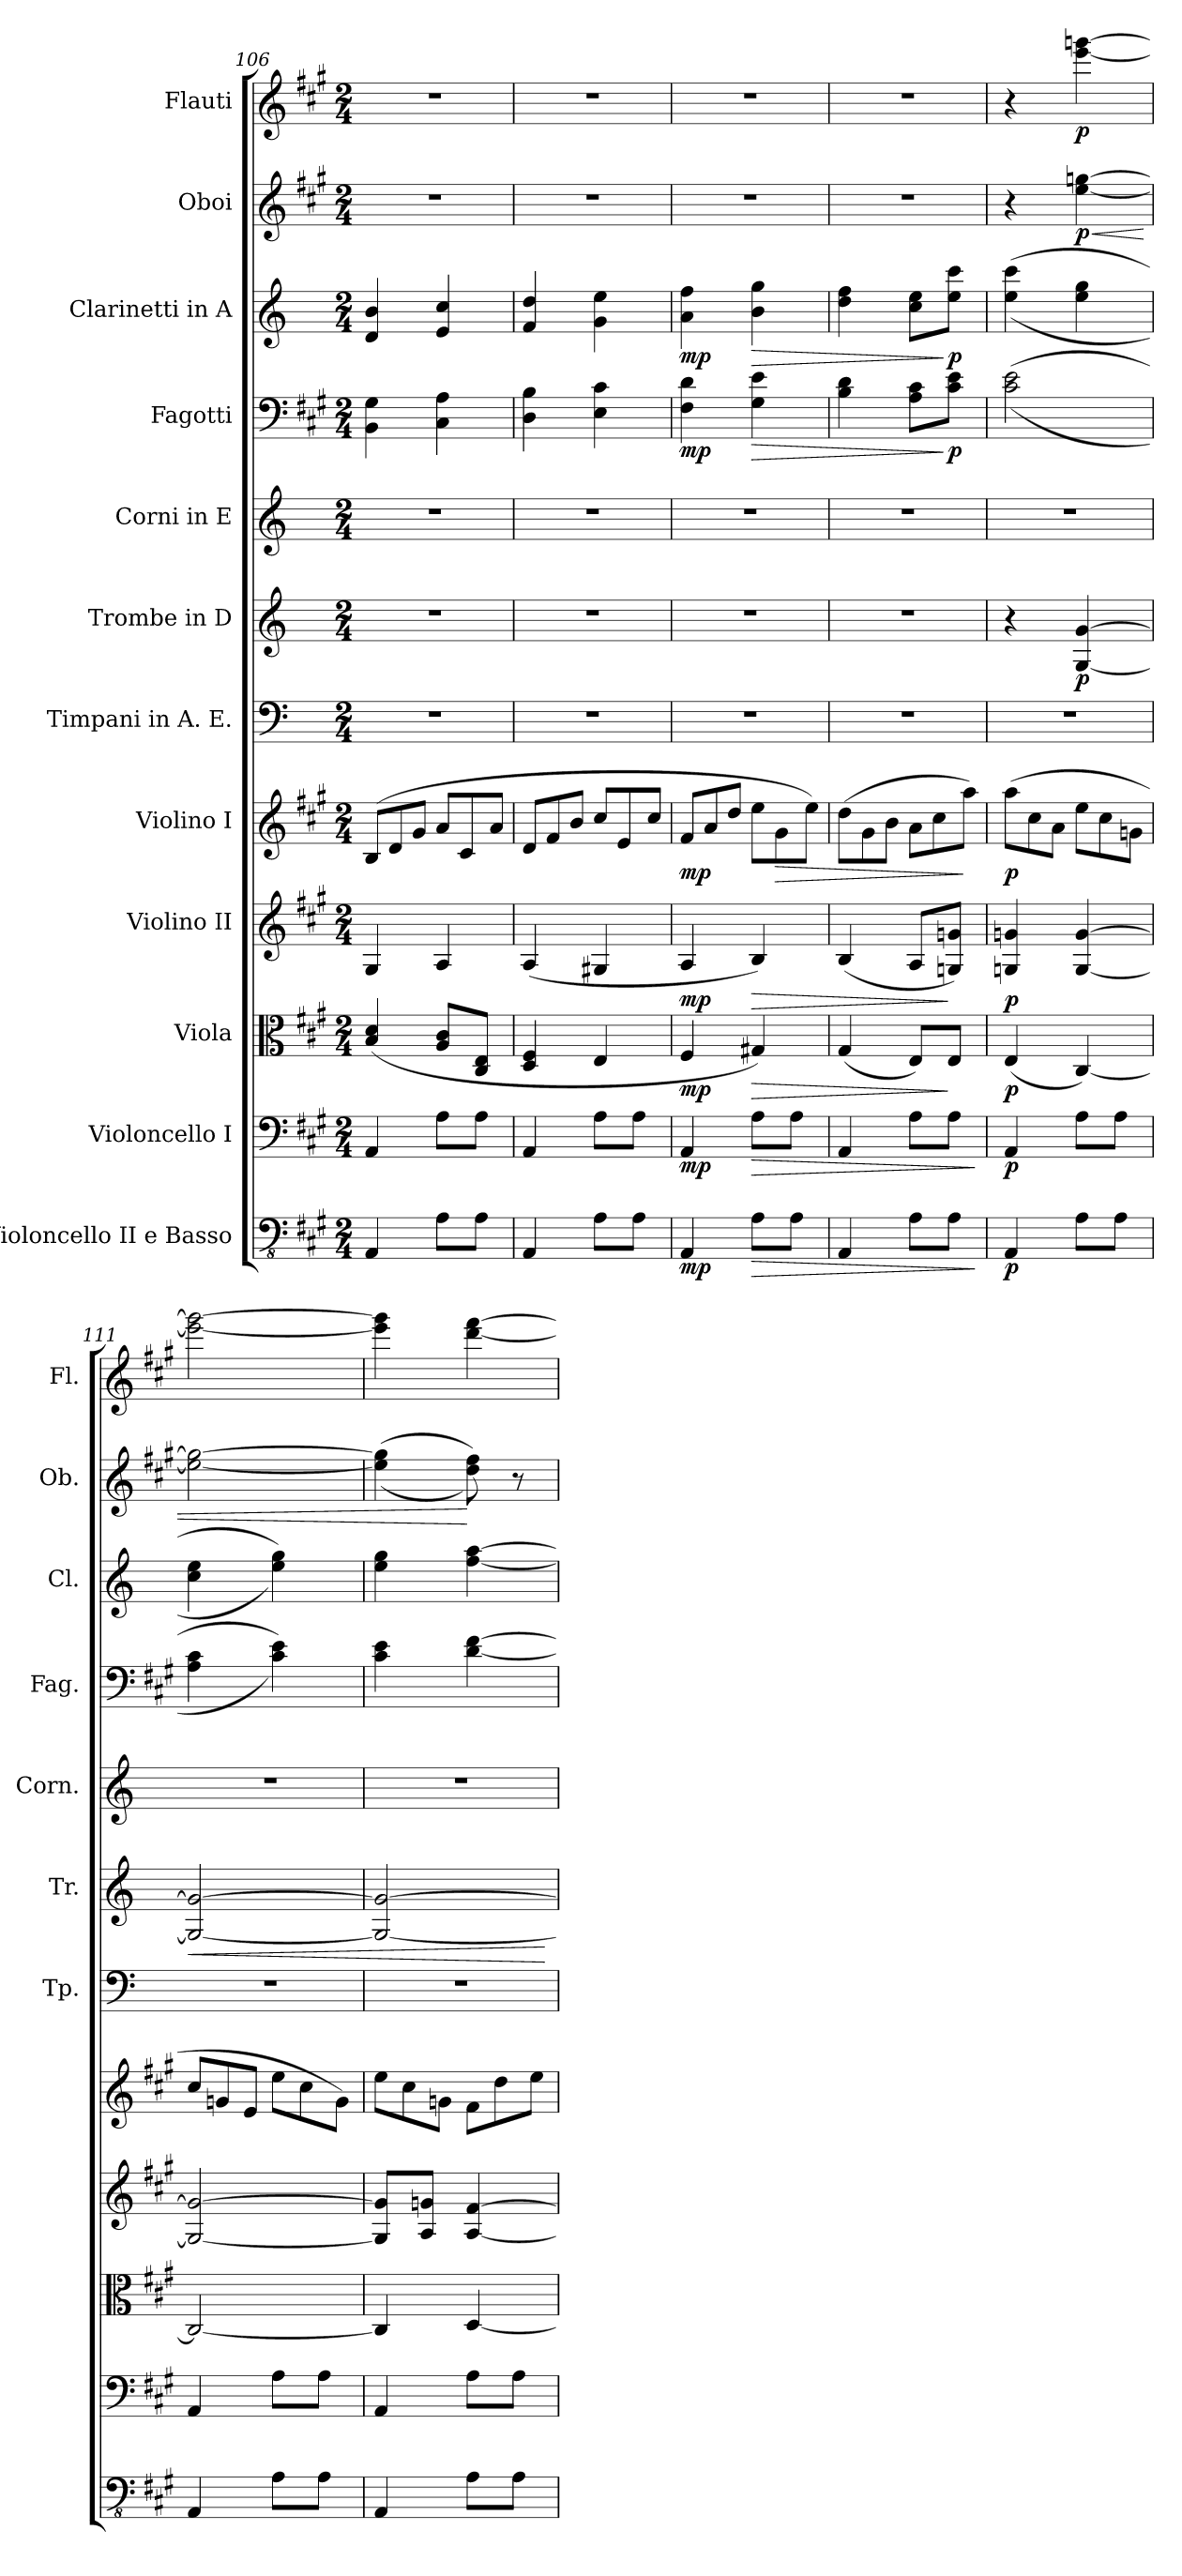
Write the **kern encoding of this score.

**kern	**dynam	**kern	**dynam	**kern	**dynam	**kern	**dynam	**kern	**dynam	**kern	**kern	**dynam	**kern	**kern	**dynam	**kern	**dynam	**kern	**dynam	**kern	**dynam
*part12	*part12	*part11	*part11	*part10	*part10	*part9	*part9	*part8	*part8	*part7	*part6	*part6	*part5	*part4	*part4	*part3	*part3	*part2	*part2	*part1	*part1
*staff12	*staff12	*staff11	*staff11	*staff10	*staff10	*staff9	*staff9	*staff8	*staff8	*staff7	*staff6	*staff6	*staff5	*staff4	*staff4	*staff3	*staff3	*staff2	*staff2	*staff1	*staff1
*I"Violoncello II e Basso	*	*I"Violoncello I	*	*I"Viola	*	*I"Violino II	*	*I"Violino I	*	*I"Timpani in A. E.	*I"Trombe in D	*	*I"Corni in E	*I"Fagotti	*	*I"Clarinetti in A	*	*I"Oboi	*	*I"Flauti	*
*	*	*	*	*	*	*	*	*	*	*I'Tp.	*I'Tr.	*	*I'Corn.	*I'Fag.	*	*I'Cl.	*	*I'Ob.	*	*I'Fl.	*
*clefFv4	*	*clefF4	*	*clefC3	*	*clefG2	*	*clefG2	*	*clefF4	*clefG2	*	*clefG2	*clefF4	*	*clefG2	*	*clefG2	*	*clefG2	*
*	*	*	*	*	*	*	*	*	*	*	*ITrd-1c-2	*	*ITrd5c8	*	*	*ITrd2c3	*	*	*	*	*
*k[f#c#g#]	*	*k[f#c#g#]	*	*k[f#c#g#]	*	*k[f#c#g#]	*	*k[f#c#g#]	*	*k[]	*k[f#c#]	*	*k[f#c#g#d#]	*k[f#c#g#]	*	*k[f#c#g#]	*	*k[f#c#g#]	*	*k[f#c#g#]	*
*M2/4	*	*M2/4	*	*M2/4	*	*M2/4	*	*M2/4	*	*M2/4	*M2/4	*	*M2/4	*M2/4	*	*M2/4	*	*M2/4	*	*M2/4	*
*	*	*	*	*	*	*	*	*Xtuplet	*	*	*	*	*	*	*	*	*	*	*	*	*
=106	=106	=106	=106	=106	=106	=106	=106	=106	=106	=106	=106	=106	=106	=106	=106	=106	=106	=106	=106	=106	=106
4AAA/	.	4AA/	.	(4Bi/ 4dj/	.	4G#Z/	.	(12Bi/L	.	2r	2r	.	2r	4BBi\ 4G#Z\	.	4Bi/ 4g#Z/	.	2r	.	2r	.
.	.	.	.	.	.	.	.	12d/	.	.	.	.	.	.	.	.	.	.	.	.	.
.	.	.	.	.	.	.	.	12g#/J	.	.	.	.	.	.	.	.	.	.	.	.	.
8AA\L	.	8A\L	.	8A/ 8c#/L	.	4A/	.	12a/L	.	.	.	.	.	4C#\ 4A\	.	4c#/ 4a/	.	.	.	.	.
.	.	.	.	.	.	.	.	12c#/	.	.	.	.	.	.	.	.	.	.	.	.	.
8AA\J	.	8A\J	.	8C#/ 8E/J	.	.	.	.	.	.	.	.	.	.	.	.	.	.	.	.	.
.	.	.	.	.	.	.	.	12a/J	.	.	.	.	.	.	.	.	.	.	.	.	.
=107	=107	=107	=107	=107	=107	=107	=107	=107	=107	=107	=107	=107	=107	=107	=107	=107	=107	=107	=107	=107	=107
4AAAV/	.	4AAV/	.	4Di/ 4F#j/	.	(4AV/	.	12di/L	.	2r	2r	.	2r	4Di\ 4BZ\	.	4di/ 4bZ/	.	2r	.	2r	.
.	.	.	.	.	.	.	.	12f#/	.	.	.	.	.	.	.	.	.	.	.	.	.
.	.	.	.	.	.	.	.	12b/J	.	.	.	.	.	.	.	.	.	.	.	.	.
8AA\L	.	8A\L	.	4E/	.	4G#X/	.	12cc#/L	.	.	.	.	.	4E\ 4c#\	.	4e\ 4cc#\	.	.	.	.	.
.	.	.	.	.	.	.	.	12e/	.	.	.	.	.	.	.	.	.	.	.	.	.
8AA\J	.	8A\J	.	.	.	.	.	.	.	.	.	.	.	.	.	.	.	.	.	.	.
.	.	.	.	.	.	.	.	12cc#/J	.	.	.	.	.	.	.	.	.	.	.	.	.
=108	=108	=108	=108	=108	=108	=108	=108	=108	=108	=108	=108	=108	=108	=108	=108	=108	=108	=108	=108	=108	=108
!	!LO:DY:b	!	!LO:DY:b	!	!LO:DY:b	!	!LO:DY:b	!	!LO:DY:b	!	!	!	!	!	!LO:DY:b	!	!LO:DY:b	!	!	!	!
4AAAj/	mp	4AAj/	mp	4F#i/	mp	4Aj/	mp	12f#i/L	mp	2r	2r	.	2r	4F#i\ 4dZ\	mp	4f#i\ 4ddZ\	mp	2r	.	2r	.
.	.	.	.	.	.	.	.	12a/	.	.	.	.	.	.	.	.	.	.	.	.	.
.	.	.	.	.	.	.	.	12dd/J	.	.	.	.	.	.	.	.	.	.	.	.	.
!	!LO:HP:b	!	!LO:HP:b	!	!LO:HP:b	!	!LO:HP:b	!	!	!	!	!	!	!	!LO:HP:b	!	!LO:HP:b	!	!	!	!
8AA\L	>	8A\L	>	4G#X/)	>	4B/)	>	12ee\L	.	.	.	.	.	4G#\ 4e\	>	4g#\ 4ee\	>	.	.	.	.
!	!	!	!	!	!	!	!	!	!LO:HP:b	!	!	!	!	!	!	!	!	!	!	!	!
.	.	.	.	.	.	.	.	12g#\	>	.	.	.	.	.	.	.	.	.	.	.	.
8AA\J	.	8A\J	.	.	.	.	.	.	.	.	.	.	.	.	.	.	.	.	.	.	.
.	.	.	.	.	.	.	.	12ee\J)	.	.	.	.	.	.	.	.	.	.	.	.	.
=109	=109	=109	=109	=109	=109	=109	=109	=109	=109	=109	=109	=109	=109	=109	=109	=109	=109	=109	=109	=109	=109
4AAA/	.	4AA/	.	(4G#Z/	.	(4Bi/	.	(12ddj\L	.	2r	2r	.	2r	4Bi\ 4dj\	.	4bi\ 4ddj\	.	2r	.	2r	.
.	.	.	.	.	.	.	.	12g#\	.	.	.	.	.	.	.	.	.	.	.	.	.
.	.	.	.	.	.	.	.	12b\J	.	.	.	.	.	.	.	.	.	.	.	.	.
8AA\L	.	8A\L	.	8E/L)	.	8A/L	.	12a\L	.	.	.	.	.	8A\ 8c#\L	.	8a\ 8cc#\L	.	.	.	.	.
.	.	.	.	.	.	.	.	12cc#\	.	.	.	.	.	.	.	.	.	.	.	.	.
!	!	!	!	!	!	!	!	!	!	!	!	!	!	!	!LO:DY:n=1:b	!	!LO:DY:n=1:b	!	!	!	!
8AA\J	.	8A\J	.	8E/J	]	8Gn/ 8gn/J)	]	.	.	.	.	.	.	8c#\ 8e\J	] p	8cc#\ 8aa\J	] p	.	.	.	.
.	.	.	.	.	.	.	.	12aa\J)	]	.	.	.	.	.	.	.	.	.	.	.	.
.	]	.	]	.	.	.	.	.	.	.	.	.	.	.	.	.	.	.	.	.	.
!!LO:PB:g=z
=110	=110	=110	=110	=110	=110	=110	=110	=110	=110	=110	=110	=110	=110	=110	=110	=110	=110	=110	=110	=110	=110
!	!LO:DY:b	!	!LO:DY:b	!	!LO:DY:b	!	!LO:DY:b	!	!LO:DY:b	!	!	!	!	!	!	!	!	!	!	!	!
4AAAZ/	p	4AAZ/	p	(4Ej/	p	4GnV/ 4gnV/	p	(12aaZ\L	p	2r	4r	.	2r	((2c#i\ 2ej\	.	((4cc#i\ 4aaZ\	.	4r	.	4r	.
.	.	.	.	.	.	.	.	12cc#\	.	.	.	.	.	.	.	.	.	.	.	.	.
.	.	.	.	.	.	.	.	12a\J	.	.	.	.	.	.	.	.	.	.	.	.	.
!	!	!	!	!	!	!	!	!	!	!	!	!LO:DY:b	!	!	!	!	!	!	!LO:HP:b	!	!
!	!	!	!	!	!	!	!	!	!	!	!	!	!	!	!	!	!	!	!LO:DY:n=1:b	!	!LO:DY:b
8AAZ\L	.	8AZ\L	.	[4C#i/)	.	[4GV/ [4gV/	.	12eej\L	.	.	[4AZ/ [4aZ/	p	.	.	.	4cc#i\ 4eej\	.	[4eej\ [4ggnV\	< p	[4eeej\ [4gggnV\	p
.	.	.	.	.	.	.	.	12cc#\	.	.	.	.	.	.	.	.	.	.	.	.	.
8AA\J	.	8A\J	.	.	.	.	.	.	.	.	.	.	.	.	.	.	.	.	.	.	.
.	.	.	.	.	.	.	.	12gn\J	.	.	.	.	.	.	.	.	.	.	.	.	.
=111	=111	=111	=111	=111	=111	=111	=111	=111	=111	=111	=111	=111	=111	=111	=111	=111	=111	=111	=111	=111	=111
!	!	!	!	!	!	!	!	!	!	!	!	!LO:HP:b	!	!	!	!	!	!	!	!	!
4AAAZ/	.	4AAZ/	.	2C#i/_	.	2GV/_ 2gV/_	.	12cc#i/L	.	2r	2AZ/_ 2aZ/_	<	2r	4AZ\ 4c#i\	.	4aZ\ 4cc#i\	.	2eej\_ 2ggV\_	.	2eeej\_ 2gggV\_	.
.	.	.	.	.	.	.	.	12gn/	.	.	.	.	.	.	.	.	.	.	.	.	.
.	.	.	.	.	.	.	.	12e/J	.	.	.	.	.	.	.	.	.	.	.	.	.
8AA\L	.	8A\L	.	.	.	.	.	12ee\L	.	.	.	.	.	4c#\ 4e\))	.	4cc#\ 4ee\))	.	.	.	.	.
.	.	.	.	.	.	.	.	12cc#\	.	.	.	.	.	.	.	.	.	.	.	.	.
8AA\J	.	8A\J	.	.	.	.	.	.	.	.	.	.	.	.	.	.	.	.	.	.	.
.	.	.	.	.	.	.	.	12g\J)	.	.	.	.	.	.	.	.	.	.	.	.	.
!!LO:PB:g=z
=112	=112	=112	=112	=112	=112	=112	=112	=112	=112	=112	=112	=112	=112	=112	=112	=112	=112	=112	=112	=112	=112
4AAAZ/	.	4AAZ/	.	4C#i/]	.	8GV/] 8gV/]L	.	12eej\L	.	2r	2AZ/_ 2aZ/_	.	2r	4c#i\ 4ej\	.	4cc#i\ 4eej\	.	((4eej\] 4ggV\]	.	4eeej\] 4gggV\]	.
.	.	.	.	.	.	.	.	12cc#\	.	.	.	.	.	.	.	.	.	.	.	.	.
.	.	.	.	.	.	8A/ 8gn/J	.	.	.	.	.	.	.	.	.	.	.	.	.	.	.
.	.	.	.	.	.	.	.	12gn\J	.	.	.	.	.	.	.	.	.	.	.	.	.
8AAj\L	.	8Aj\L	.	[4DZ/	.	[4Aj/ [4f#i/	.	12f#i\L	.	.	.	.	.	[4dZ\ [4f#i\	.	[4ddZ\ [4ff#i\	.	8ddZ\ 8ff#i\))	[	[4dddZ\ [4fff#i\	.
.	.	.	.	.	.	.	.	12dd\	.	.	.	.	.	.	.	.	.	.	.	.	.
8AA\J	.	8A\J	.	.	.	.	.	.	.	.	.	.	.	.	.	.	.	8r	.	.	.
.	.	.	.	.	.	.	.	12ee\J	.	.	.	.	.	.	.	.	.	.	.	.	.
.	.	.	.	.	.	.	.	.	.	.	.	[	.	.	.	.	.	.	.	.	.
=	=	=	=	=	=	=	=	=	=	=	=	=	=	=	=	=	=	=	=	=	=
*-	*-	*-	*-	*-	*-	*-	*-	*-	*-	*-	*-	*-	*-	*-	*-	*-	*-	*-	*-	*-	*-
